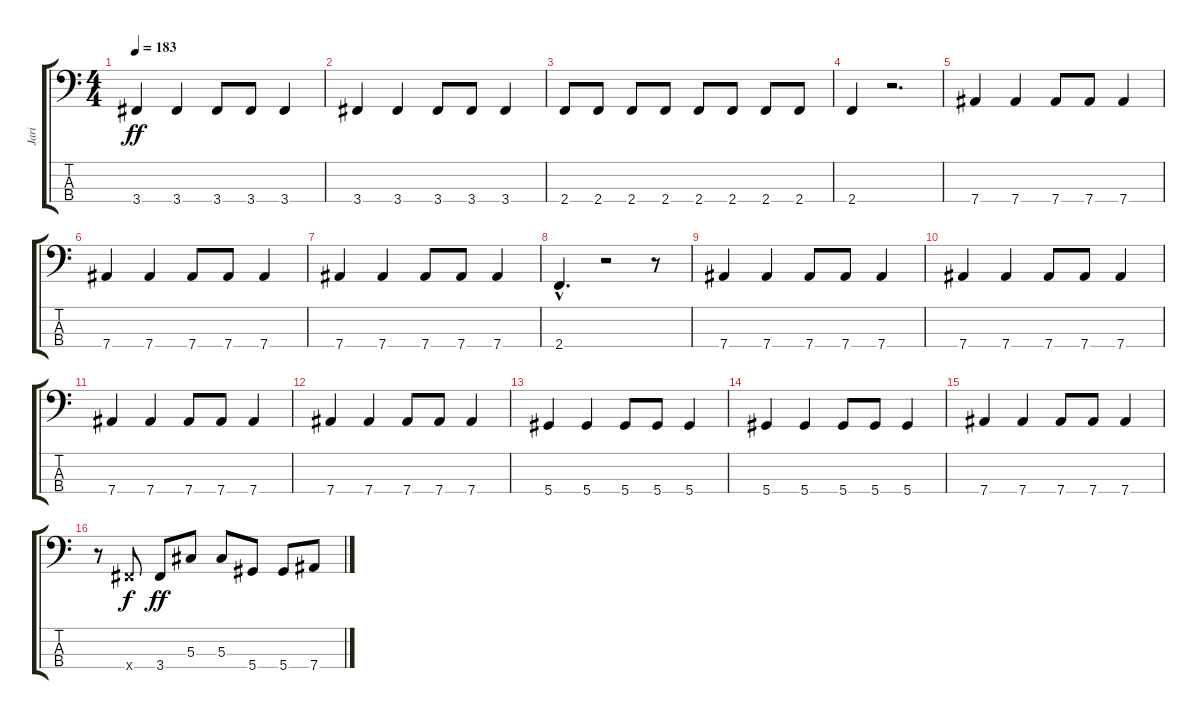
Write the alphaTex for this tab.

\track ("Jari" "Jari") {instrument electricbassfinger}
\staff {score tabs}
\tuning (Gb2 Db2 Ab1 Eb1) {hide}
\ts (4 4)
\tempo 183
\clef f4
\ks c
3.4.4{dy ff} 3.4.4 3.4.8 3.4.8 3.4.4 |
3.4.4 3.4.4 3.4.8 3.4.8 3.4.4 |
2.4.8 2.4.8 2.4.8 2.4.8 2.4.8 2.4.8 2.4.8 2.4.8 |
2.4.4 r.2{d} |
7.4.4 7.4.4 7.4.8 7.4.8 7.4.4 |
7.4.4 7.4.4 7.4.8 7.4.8 7.4.4 |
7.4.4 7.4.4 7.4.8 7.4.8 7.4.4 |
2.4{hac}.4{d} r.2 r.8 |
7.4.4 7.4.4 7.4.8 7.4.8 7.4.4 |
7.4.4 7.4.4 7.4.8 7.4.8 7.4.4 |
7.4.4 7.4.4 7.4.8 7.4.8 7.4.4 |
7.4.4 7.4.4 7.4.8 7.4.8 7.4.4 |
5.4.4 5.4.4 5.4.8 5.4.8 5.4.4 |
5.4.4 5.4.4 5.4.8 5.4.8 5.4.4 |
7.4.4 7.4.4 7.4.8 7.4.8 7.4.4 |
r.8 3.4{x}.8{dy f} 3.4.8{dy ff} 5.3.8 5.3.8 5.4.8 5.4.8 7.4.8
